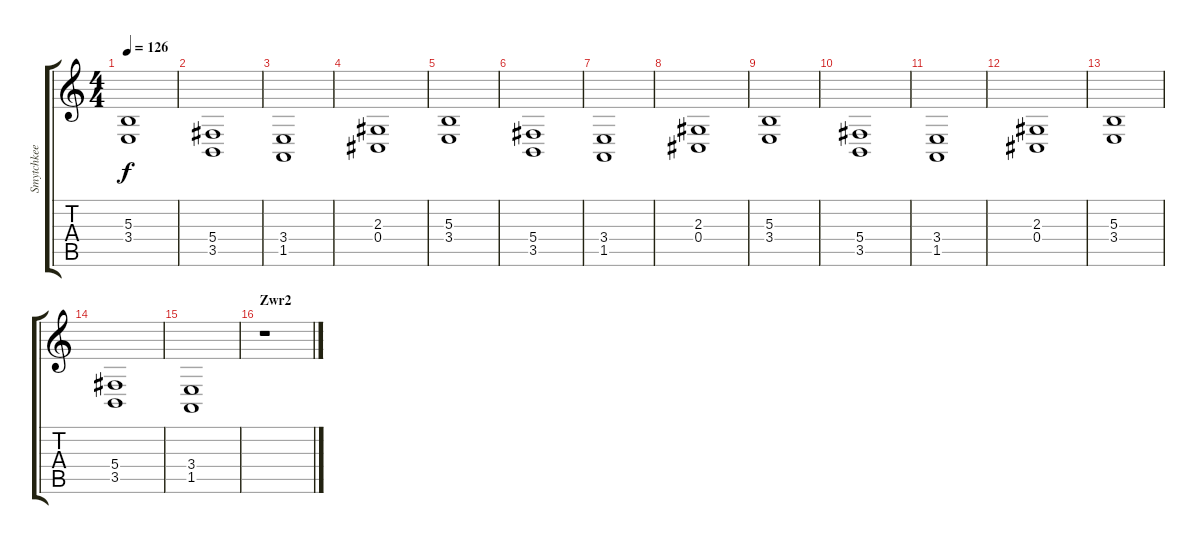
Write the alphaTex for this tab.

\track ("Smytchkee" "Smytchkee") {instrument pad2warm}
\staff {score tabs}
\tuning (Eb4 Bb3 Gb3 Db3 Ab2 Eb2) {hide}
\ts (4 4)
\tempo 126
\clef g2
\ks c
(5.3 3.4).1{dy f} |
(5.4 3.5).1 |
(3.4 1.5).1 |
(2.3 0.4).1{volume 13 instrument stringensemble2} |
(5.3 3.4).1 |
(5.4 3.5).1 |
(3.4 1.5).1 |
(2.3 0.4).1{volume 13 instrument stringensemble2} |
(5.3 3.4).1 |
(5.4 3.5).1 |
(3.4 1.5).1 |
(2.3 0.4).1{volume 13 instrument stringensemble2} |
(5.3 3.4).1 |
(5.4 3.5).1 |
(3.4 1.5).1 |
\section ("" "Zwr2")
r.1
